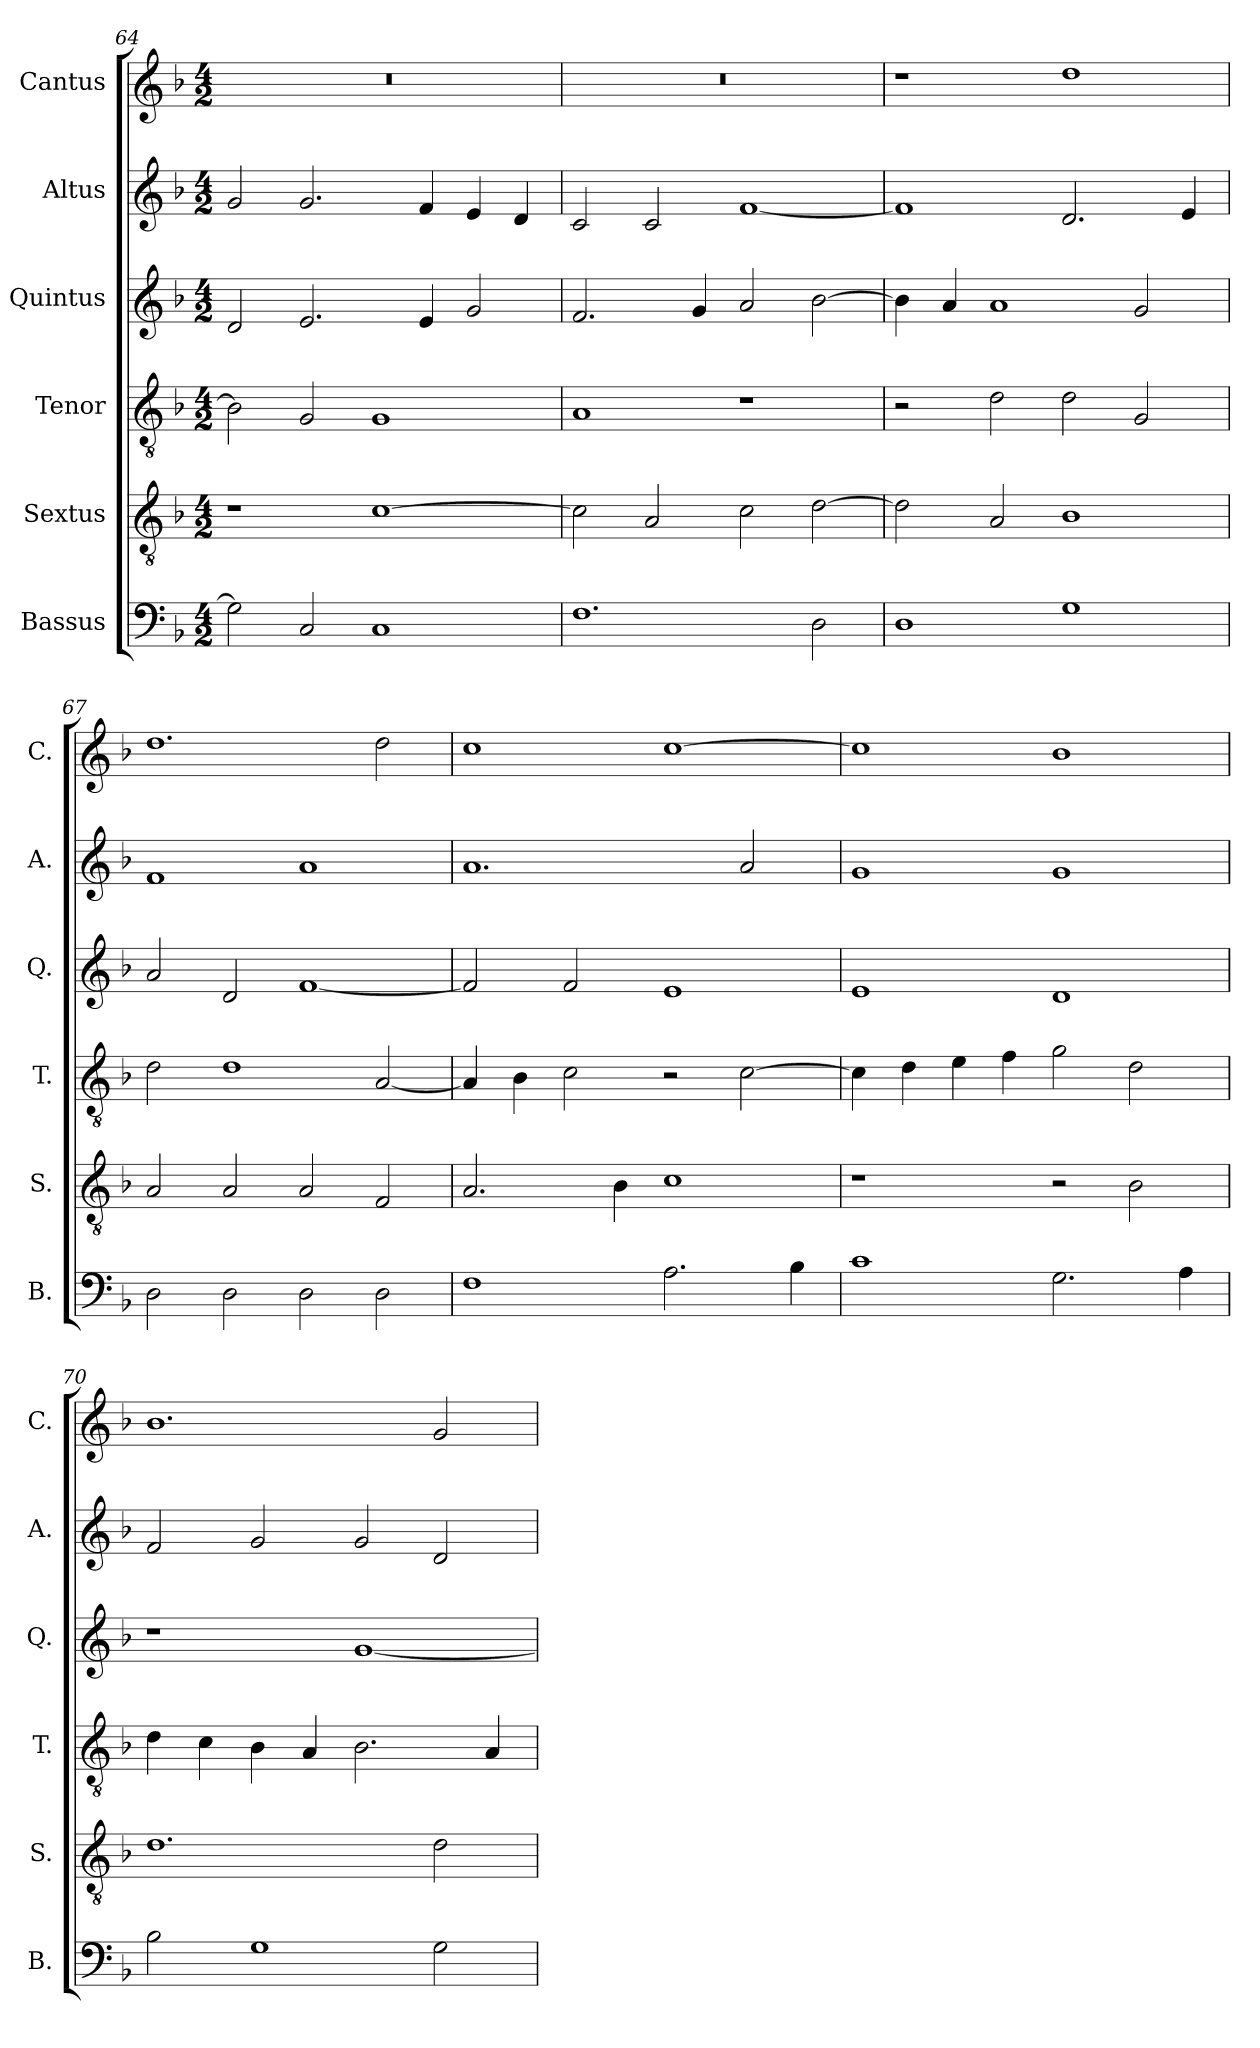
**kern	**kern	**kern	**kern	**kern	**kern
*part6	*part5	*part4	*part3	*part2	*part1
*staff6	*staff5	*staff4	*staff3	*staff2	*staff1
*I"Bassus	*I"Sextus	*I"Tenor	*I"Quintus	*I"Altus	*I"Cantus
*I'B.	*I'S.	*I'T.	*I'Q.	*I'A.	*I'C.
*clefF4	*clefGv2	*clefGv2	*clefG2	*clefG2	*clefG2
*k[b-]	*k[b-]	*k[b-]	*k[b-]	*k[b-]	*k[b-]
*M4/2	*M4/2	*M4/2	*M4/2	*M4/2	*M4/2
=64	=64	=64	=64	=64	=64
2G\]	1r	2B-\]	2d/	2g/	0r
2C/	.	2G/	2.e/	2.g/	.
1C	[1c	1G	.	.	.
.	.	.	4e/	4f/	.
.	.	.	2g/	4e/	.
.	.	.	.	4d/	.
=65	=65	=65	=65	=65	=65
1.F	2c\]	1A	2.f/	2c/	0r
.	2A/	.	.	2c/	.
.	.	.	4g/	.	.
.	2c\	1r	2a/	[1f	.
2D\	[2d\	.	[2b-\	.	.
=66	=66	=66	=66	=66	=66
1D	2d\]	2r	4b-\]	1f]	1r
.	.	.	4a/	.	.
.	2A/	2d\	1a	.	.
1G	1B-	2d\	.	2.d/	1dd
.	.	2G/	2g/	.	.
.	.	.	.	4e/	.
!!LO:LB:g=z
=67	=67	=67	=67	=67	=67
2D\	2A/	2d\	2a/	1f	1.dd
2D\	2A/	1d	2d/	.	.
2D\	2A/	.	[1f	1a	.
2D\	2F/	[2A/	.	.	2dd\
=68	=68	=68	=68	=68	=68
1F	2.A/	4A/]	2f/]	1.a	1cc
.	.	4B-\	.	.	.
.	.	2c\	2f/	.	.
.	4B-\	.	.	.	.
2.A\	1c	2r	1e	.	[1cc
.	.	[2c\	.	2a/	.
4B-\	.	.	.	.	.
=69	=69	=69	=69	=69	=69
1c	1r	4c\]	1e	1g	1cc]
.	.	4d\	.	.	.
.	.	4e\	.	.	.
.	.	4f\	.	.	.
2.G\	2r	2g\	1d	1g	1b-
.	2B-\	2d\	.	.	.
4A\	.	.	.	.	.
=70	=70	=70	=70	=70	=70
2B-\	1.d	4d\	1r	2f/	1.b-
.	.	4c\	.	.	.
1G	.	4B-\	.	2g/	.
.	.	4A/	.	.	.
.	.	2.B-\	[1g	2g/	.
2G\	2d\	.	.	2d/	2g/
.	.	4A/	.	.	.
=	=	=	=	=	=
*-	*-	*-	*-	*-	*-
